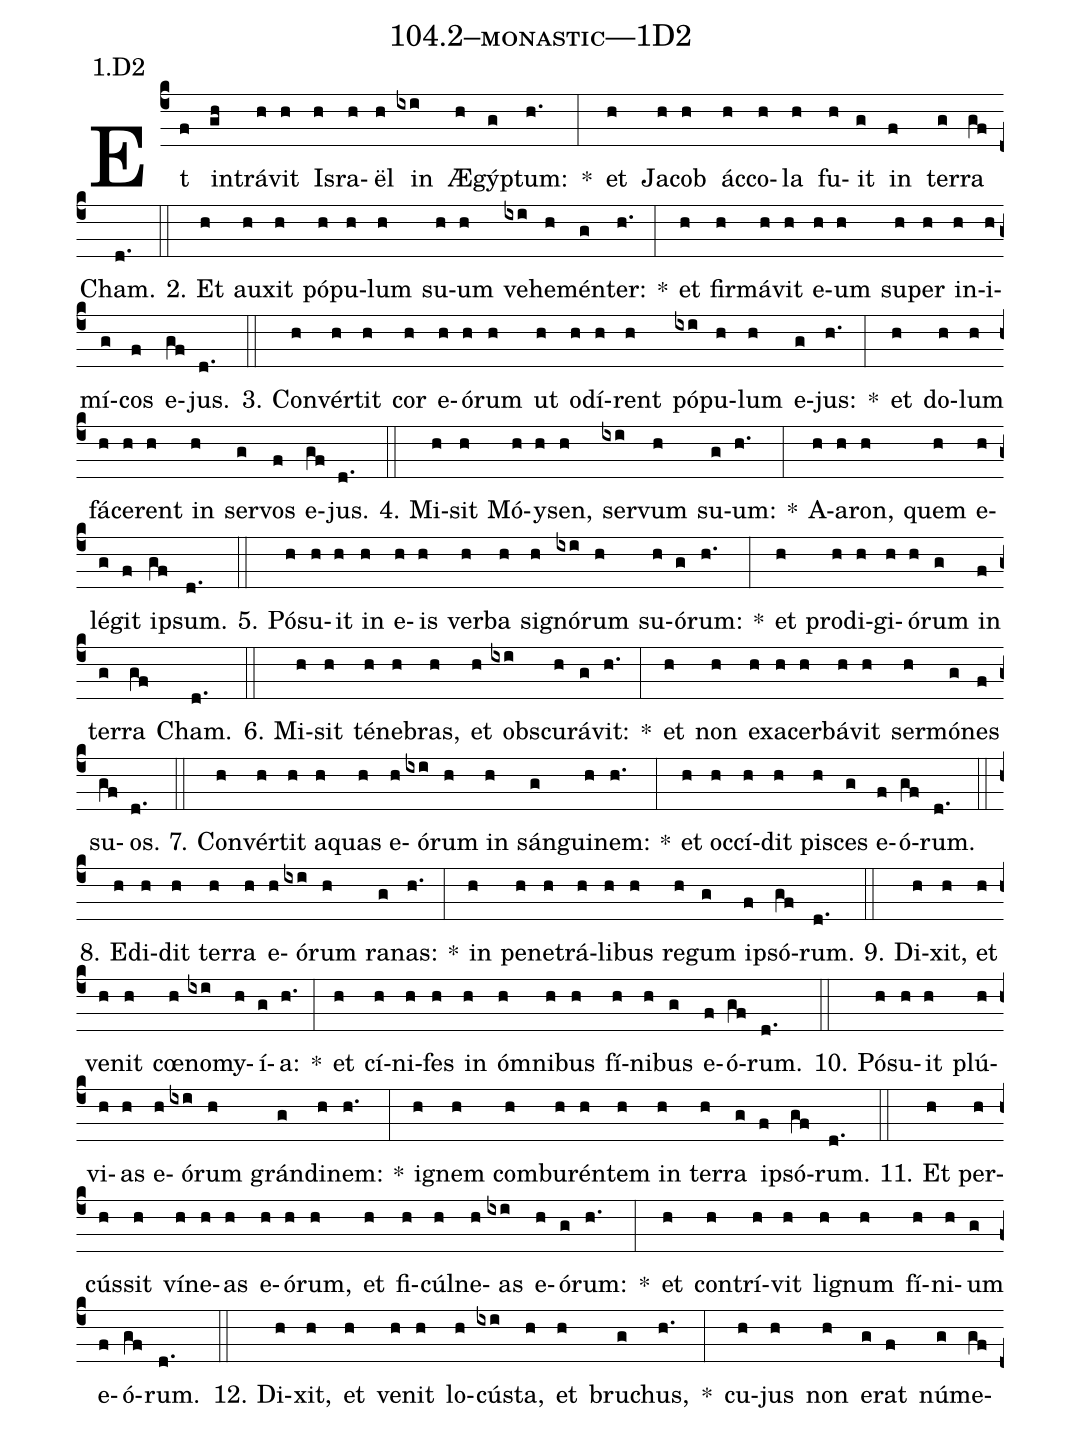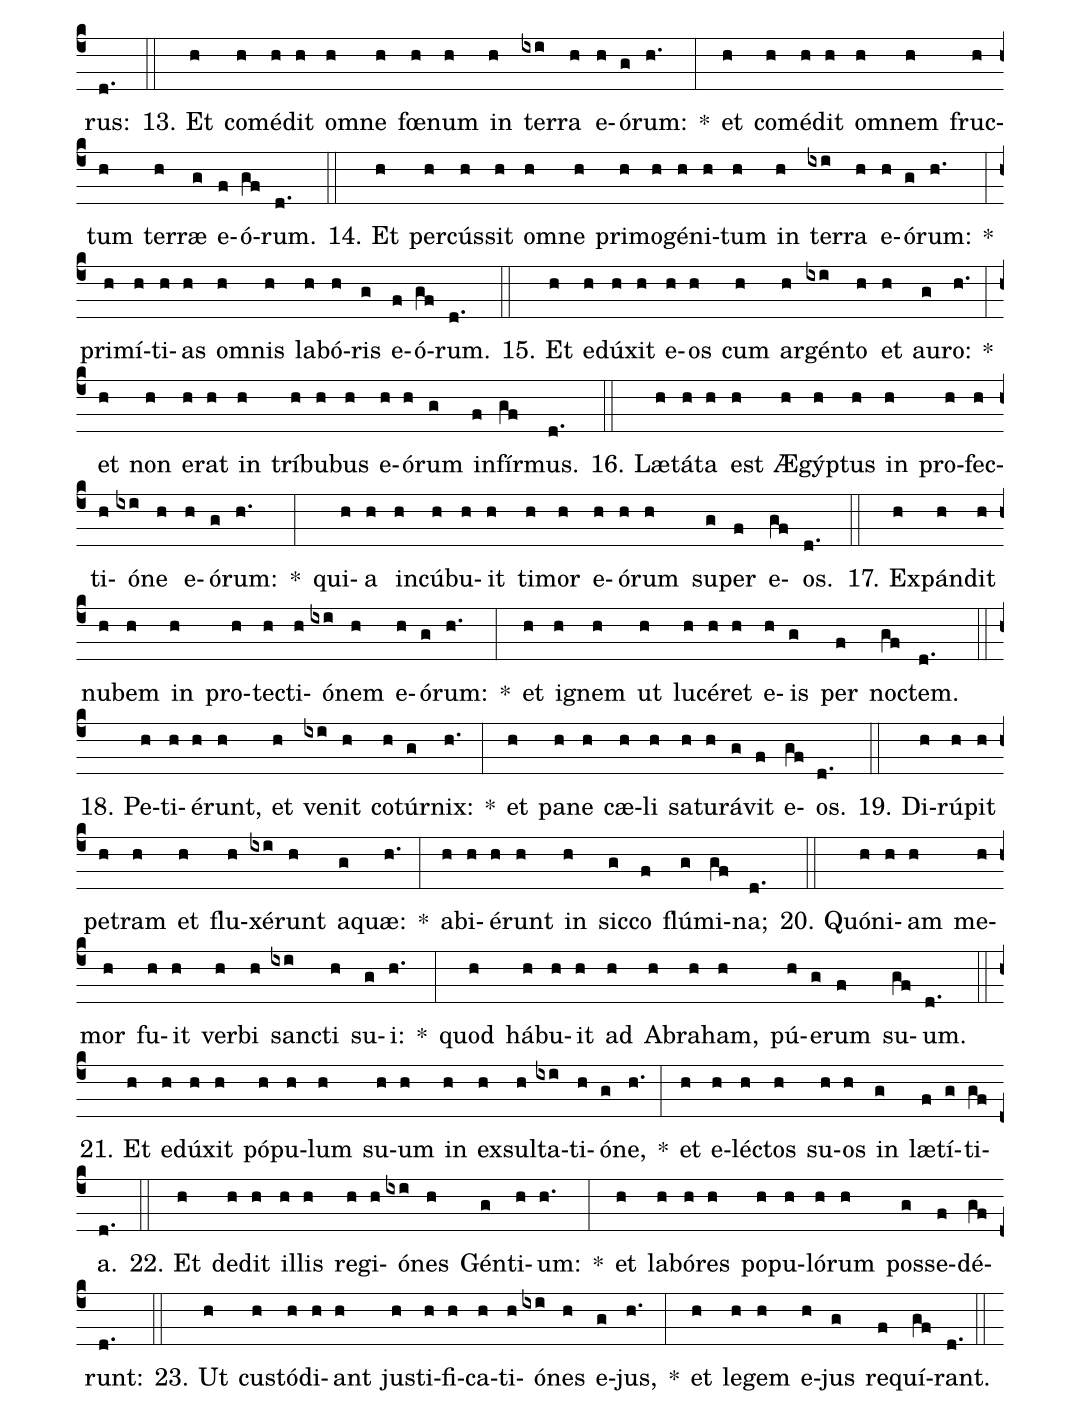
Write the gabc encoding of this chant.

name: 104.2--monastic---1D2;
annotation: 1.D2;
%%
(c4)Et(f) in(gh)trá(h)vit(h) Is(h)ra(h)ël(h) in(ixi) Æ(h)gýp(g)tum:(h.) *(:) et(h) Ja(h)cob(h) ác(h)co(h)la(h) fu(h)it(g) in(f) ter(g)ra(gf) Cham.(d.) (::)
2. Et(h) au(h)xit(h) pó(h)pu(h)lum(h) su(h)um(h) ve(ixi)he(h)mén(g)ter:(h.) *(:) et(h) fir(h)má(h)vit(h) e(h)um(h) su(h)per(h) in(h)i(h)mí(g)cos(f) e(gf)jus.(d.) (::)
3. Con(h)vér(h)tit(h) cor(h) e(h)ó(h)rum(h) ut(h) o(h)dí(h)rent(h) pó(ixi)pu(h)lum(h) e(g)jus:(h.) *(:) et(h) do(h)lum(h) fá(h)ce(h)rent(h) in(h) ser(g)vos(f) e(gf)jus.(d.) (::)
4. Mi(h)sit(h) Mó(h)y(h)sen,(h) ser(ixi)vum(h) su(g)um:(h.) *(:) A(h)a(h)ron,(h) quem(h) e(h)lé(g)git(f) ip(gf)sum.(d.) (::)
5. Pó(h)su(h)it(h) in(h) e(h)is(h) ver(h)ba(h) si(h)gnó(ixi)rum(h) su(h)ó(g)rum:(h.) *(:) et(h) prod(h)i(h)gi(h)ó(h)rum(g) in(f) ter(g)ra(gf) Cham.(d.) (::)
6. Mi(h)sit(h) té(h)ne(h)bras,(h) et(h) obs(ixi)cu(h)rá(g)vit:(h.) *(:) et(h) non(h) ex(h)a(h)cer(h)bá(h)vit(h) ser(h)mó(g)nes(f) su(gf)os.(d.) (::)
7. Con(h)vér(h)tit(h) a(h)quas(h) e(h)ó(ixi)rum(h) in(h) sán(g)gui(h)nem:(h.) *(:) et(h) oc(h)cí(h)dit(h) pi(h)sces(g) e(f)ó(gf)rum.(d.) (::)
8. E(h)di(h)dit(h) ter(h)ra(h) e(h)ó(ixi)rum(h) ra(g)nas:(h.) *(:) in(h) pe(h)ne(h)trá(h)li(h)bus(h) re(h)gum(g) ip(f)só(gf)rum.(d.) (::)
9. Di(h)xit,(h) et(h) ve(h)nit(h) cœ(h)no(ixi)my(h)í(g)a:(h.) *(:) et(h) cí(h)ni(h)fes(h) in(h) óm(h)ni(h)bus(h) fí(h)ni(h)bus(g) e(f)ó(gf)rum.(d.) (::)
10. Pó(h)su(h)it(h) plú(h)vi(h)as(h) e(h)ó(ixi)rum(h) grán(g)di(h)nem:(h.) *(:) i(h)gnem(h) com(h)bu(h)rén(h)tem(h) in(h) ter(h)ra(g) ip(f)só(gf)rum.(d.) (::)
11. Et(h) per(h)cús(h)sit(h) ví(h)ne(h)as(h) e(h)ó(h)rum,(h) et(h) fi(h)cúl(h)ne(h)as(ixi) e(h)ó(g)rum:(h.) *(:) et(h) con(h)trí(h)vit(h) li(h)gnum(h) fí(h)ni(h)um(g) e(f)ó(gf)rum.(d.) (::)
12. Di(h)xit,(h) et(h) ve(h)nit(h) lo(h)cús(ixi)ta,(h) et(h) bru(g)chus,(h.) *(:) cu(h)jus(h) non(h) e(g)rat(f) nú(g)me(gf)rus:(d.) (::)
13. Et(h) com(h)é(h)dit(h) om(h)ne(h) fœ(h)num(h) in(h) ter(ixi)ra(h) e(h)ó(g)rum:(h.) *(:) et(h) com(h)é(h)dit(h) om(h)nem(h) fruc(h)tum(h) ter(h)ræ(g) e(f)ó(gf)rum.(d.) (::)
14. Et(h) per(h)cús(h)sit(h) om(h)ne(h) pri(h)mo(h)gé(h)ni(h)tum(h) in(h) ter(ixi)ra(h) e(h)ó(g)rum:(h.) *(:) pri(h)mí(h)ti(h)as(h) om(h)nis(h) la(h)bó(h)ris(g) e(f)ó(gf)rum.(d.) (::)
15. Et(h) e(h)dú(h)xit(h) e(h)os(h) cum(h) ar(h)gén(ixi)to(h) et(h) au(g)ro:(h.) *(:) et(h) non(h) e(h)rat(h) in(h) trí(h)bu(h)bus(h) e(h)ó(h)rum(g) in(f)fír(gf)mus.(d.) (::)
16. Læ(h)tá(h)ta(h) est(h) Æ(h)gýp(h)tus(h) in(h) pro(h)fec(h)ti(h)ó(ixi)ne(h) e(h)ó(g)rum:(h.) *(:) qui(h)a(h) in(h)cú(h)bu(h)it(h) ti(h)mor(h) e(h)ó(h)rum(h) su(g)per(f) e(gf)os.(d.) (::)
17. Ex(h)pán(h)dit(h) nu(h)bem(h) in(h) pro(h)tec(h)ti(h)ó(ixi)nem(h) e(h)ó(g)rum:(h.) *(:) et(h) i(h)gnem(h) ut(h) lu(h)cé(h)ret(h) e(h)is(g) per(f) noc(gf)tem.(d.) (::)
18. Pe(h)ti(h)é(h)runt,(h) et(h) ve(ixi)nit(h) co(h)túr(g)nix:(h.) *(:) et(h) pa(h)ne(h) cæ(h)li(h) sa(h)tu(h)rá(g)vit(f) e(gf)os.(d.) (::)
19. Di(h)rú(h)pit(h) pe(h)tram(h) et(h) flu(h)xé(ixi)runt(h) a(g)quæ:(h.) *(:) ab(h)i(h)é(h)runt(h) in(h) sic(g)co(f) flú(g)mi(gf)na;(d.) (::)
20. Quón(h)i(h)am(h) me(h)mor(h) fu(h)it(h) ver(h)bi(h) sanc(ixi)ti(h) su(g)i:(h.) *(:) quod(h) há(h)bu(h)it(h) ad(h) A(h)bra(h)ham,(h) pú(h)e(g)rum(f) su(gf)um.(d.) (::)
21. Et(h) e(h)dú(h)xit(h) pó(h)pu(h)lum(h) su(h)um(h) in(h) ex(h)sul(h)ta(ixi)ti(h)ó(g)ne,(h.) *(:) et(h) e(h)léc(h)tos(h) su(h)os(h) in(g) læ(f)tí(g)ti(gf)a.(d.) (::)
22. Et(h) de(h)dit(h) il(h)lis(h) re(h)gi(h)ó(ixi)nes(h) Gén(g)ti(h)um:(h.) *(:) et(h) la(h)bó(h)res(h) po(h)pu(h)ló(h)rum(h) pos(g)se(f)dé(gf)runt:(d.) (::)
23. Ut(h) cus(h)tó(h)di(h)ant(h) jus(h)ti(h)fi(h)ca(h)ti(h)ó(ixi)nes(h) e(g)jus,(h.) *(:) et(h) le(h)gem(h) e(h)jus(g) re(f)quí(gf)rant.(d.) (::)
